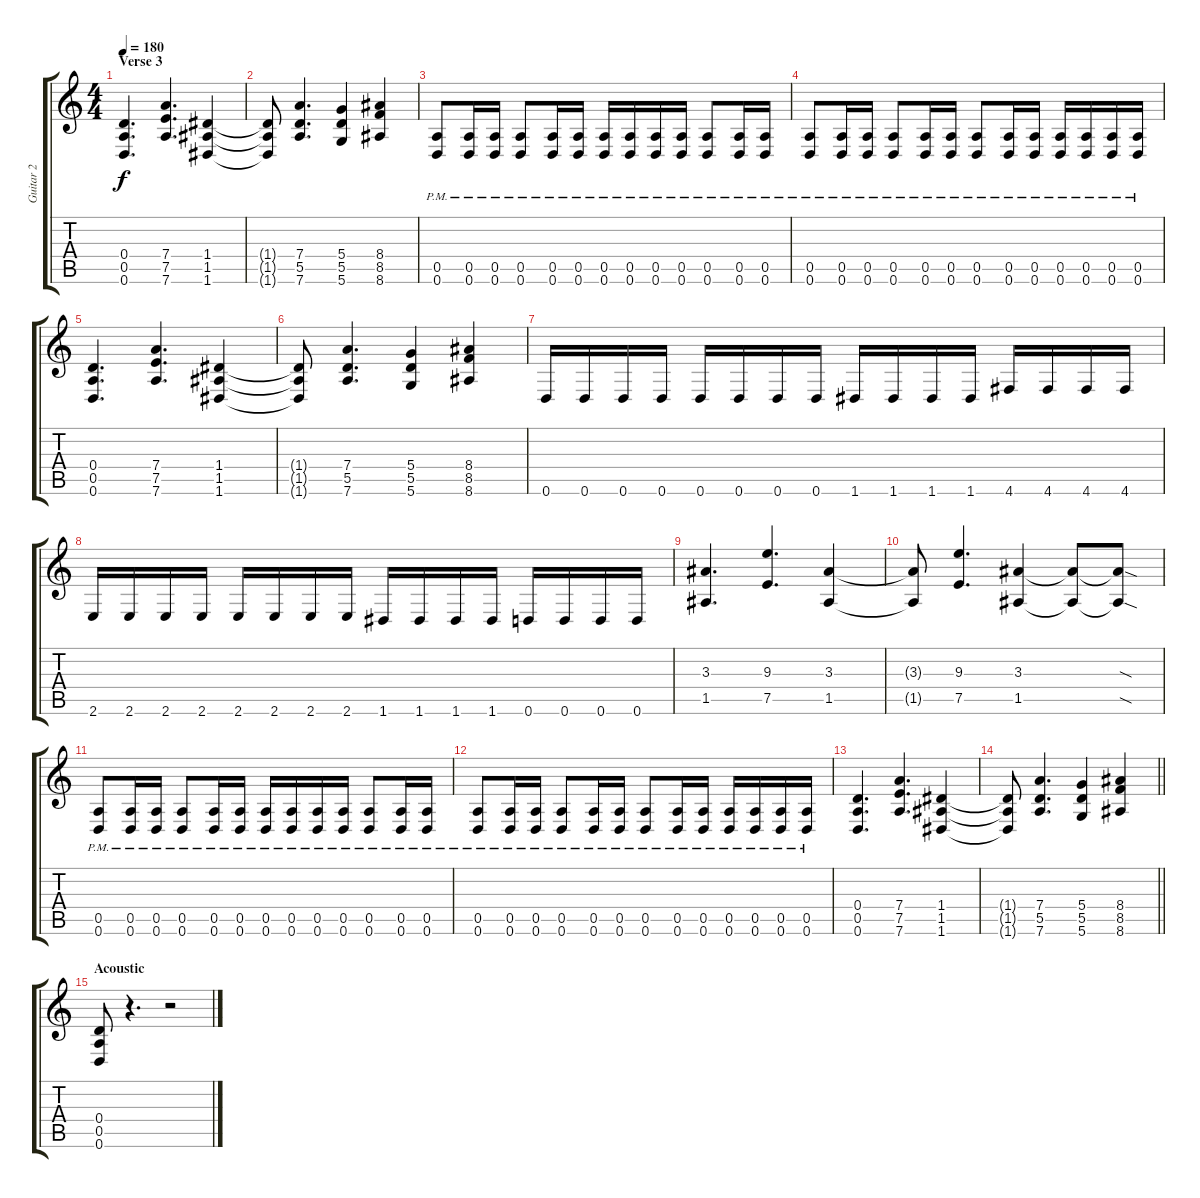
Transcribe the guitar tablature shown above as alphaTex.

\track ("Guitar 2" "Guitar 2") {instrument overdrivenguitar}
\staff {score tabs}
\tuning (E4 B3 G3 D3 A2 D2) {hide}
\ts (4 4)
\section ("" "Verse 3")
\tempo 180
\clef g2
\ks c
(0.4 0.5 0.6).4{d dy f} (7.4 7.5 7.6).4{d} (1.4 1.5 1.6).4 |
(1.4{t} 1.5{t} 1.6{t}).8 (7.4 5.5 7.6).4{d} (5.4 5.5 5.6).4 (8.4 8.5 8.6).4 |
(0.5{pm} 0.6{pm}).8 (0.5{pm} 0.6{pm}).16 (0.5{pm} 0.6{pm}).16 (0.5{pm} 0.6{pm}).8 (0.5{pm} 0.6{pm}).16 (0.5{pm} 0.6{pm}).16 (0.5{pm} 0.6{pm}).16 (0.5{pm} 0.6{pm}).16 (0.5{pm} 0.6{pm}).16 (0.5{pm} 0.6{pm}).16 (0.5{pm} 0.6{pm}).8 (0.5{pm} 0.6{pm}).16 (0.5{pm} 0.6{pm}).16 |
(0.5{pm} 0.6{pm}).8 (0.5{pm} 0.6{pm}).16 (0.5{pm} 0.6{pm}).16 (0.5{pm} 0.6{pm}).8 (0.5{pm} 0.6{pm}).16 (0.5{pm} 0.6{pm}).16 (0.5{pm} 0.6{pm}).8 (0.5{pm} 0.6{pm}).16 (0.5{pm} 0.6{pm}).16 (0.5{pm} 0.6{pm}).16 (0.5{pm} 0.6{pm}).16 (0.5{pm} 0.6{pm}).16 (0.5{pm} 0.6{pm}).16 |
(0.4 0.5 0.6).4{d} (7.4 7.5 7.6).4{d} (1.4 1.5 1.6).4 |
(1.4{t} 1.5{t} 1.6{t}).8 (7.4 5.5 7.6).4{d} (5.4 5.5 5.6).4 (8.4 8.5 8.6).4 |
0.6.16 0.6.16 0.6.16 0.6.16 0.6.16 0.6.16 0.6.16 0.6.16 1.6.16 1.6.16 1.6.16 1.6.16 4.6.16 4.6.16 4.6.16 4.6.16 |
2.6.16 2.6.16 2.6.16 2.6.16 2.6.16 2.6.16 2.6.16 2.6.16 1.6.16 1.6.16 1.6.16 1.6.16 0.6.16 0.6.16 0.6.16 0.6.16 |
(3.3 1.5).4{d} (9.3 7.5).4{d} (3.3 1.5).4 |
(3.3{t} 1.5{t}).8 (9.3 7.5).4{d} (3.3 1.5).4 (3.3{t} 1.5{t}).8 (3.3{sod t} 1.5{sod t}).8 |
(0.5{pm} 0.6{pm}).8 (0.5{pm} 0.6{pm}).16 (0.5{pm} 0.6{pm}).16 (0.5{pm} 0.6{pm}).8 (0.5{pm} 0.6{pm}).16 (0.5{pm} 0.6{pm}).16 (0.5{pm} 0.6{pm}).16 (0.5{pm} 0.6{pm}).16 (0.5{pm} 0.6{pm}).16 (0.5{pm} 0.6{pm}).16 (0.5{pm} 0.6{pm}).8 (0.5{pm} 0.6{pm}).16 (0.5{pm} 0.6{pm}).16 |
(0.5{pm} 0.6{pm}).8 (0.5{pm} 0.6{pm}).16 (0.5{pm} 0.6{pm}).16 (0.5{pm} 0.6{pm}).8 (0.5{pm} 0.6{pm}).16 (0.5{pm} 0.6{pm}).16 (0.5{pm} 0.6{pm}).8 (0.5{pm} 0.6{pm}).16 (0.5{pm} 0.6{pm}).16 (0.5{pm} 0.6{pm}).16 (0.5{pm} 0.6{pm}).16 (0.5{pm} 0.6{pm}).16 (0.5{pm} 0.6{pm}).16 |
(0.4 0.5 0.6).4{d} (7.4 7.5 7.6).4{d} (1.4 1.5 1.6).4 |
\barLineRight lightlight
(1.4{t} 1.5{t} 1.6{t}).8 (7.4 5.5 7.6).4{d} (5.4 5.5 5.6).4 (8.4 8.5 8.6).4 |
\section ("" "Acoustic")
(0.4 0.5 0.6).8 r.4{d} r.2
